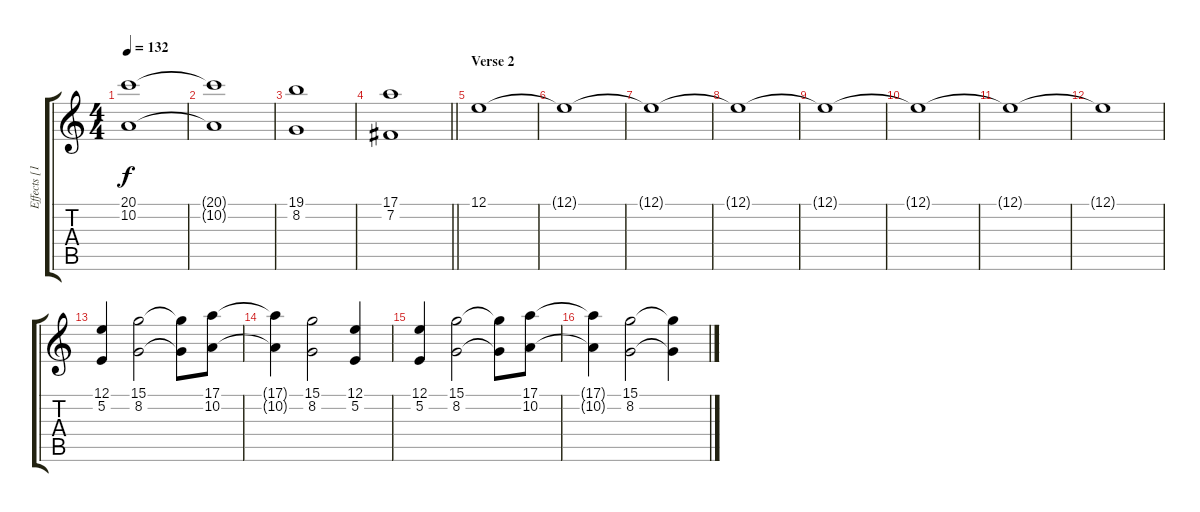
\track ("Effects [1]" "Effects [1") {instrument choiraahs}
\staff {score tabs}
\tuning (E4 B3 G3 D3 A2 E2) {hide}
\ts (4 4)
\tempo 132
\clef g2
\ks c
(20.1 10.2).1{dy f} |
(20.1{t} 10.2{t}).1 |
(19.1 8.2).1 |
\barLineRight lightlight
(17.1 7.2).1 |
\section ("" "Verse 2")
12.1.1 |
12.1{t}.1 |
12.1{t}.1 |
12.1{t}.1 |
12.1{t}.1 |
12.1{t}.1 |
12.1{t}.1 |
12.1{t}.1 |
(12.1 5.2).4 (15.1 8.2).2 (15.1{t} 8.2{t}).8 (17.1 10.2).8 |
(17.1{t} 10.2{t}).4 (15.1 8.2).2 (12.1 5.2).4 |
(12.1 5.2).4 (15.1 8.2).2 (15.1{t} 8.2{t}).8 (17.1 10.2).8 |
(17.1{t} 10.2{t}).4 (15.1 8.2).2 (15.1{t} 8.2{t}).4
